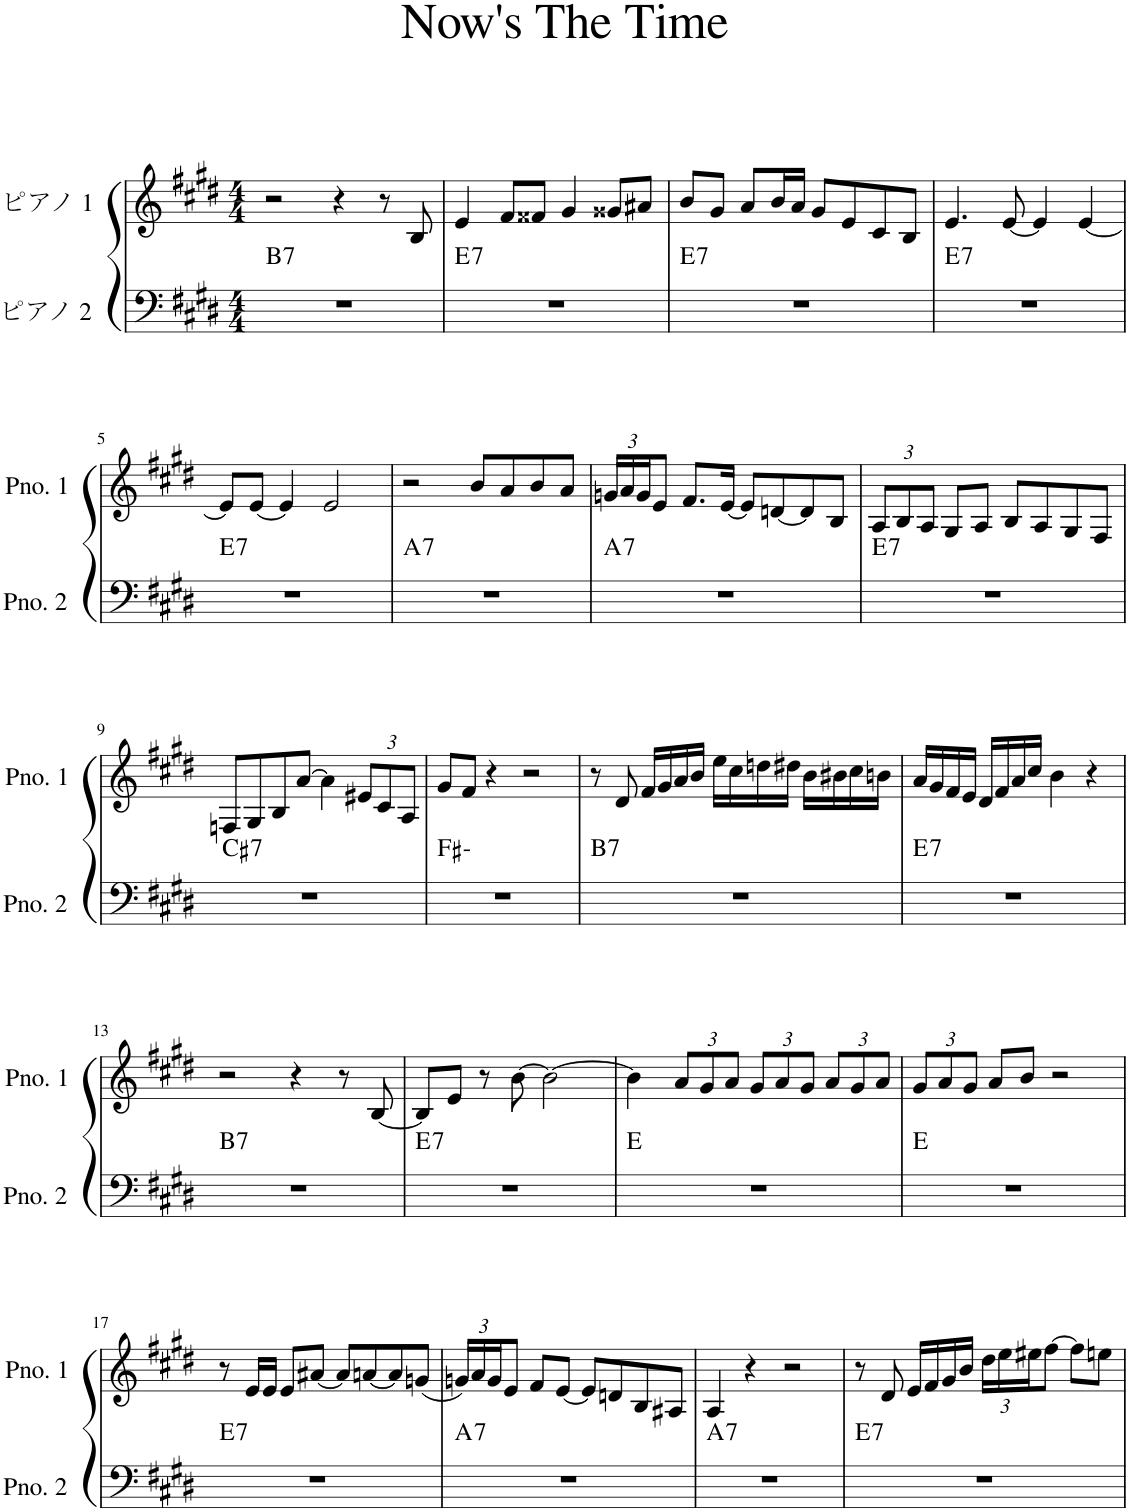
**kern	**harte	**kern
*part2	*part2	*part1
*staff2	*	*staff1
*I"ピアノ 2	*	*I"ピアノ 1
*clefF4	*	*clefG2
*k[f#c#g#d#]	*	*k[f#c#g#d#]
*M4/4	*	*M4/4
=1	=1	=1
!	!LO:H:kt=7	!
1r	B:7	2r
.	.	4r
.	.	8r
.	.	8B/
=2	=2	=2
!	!LO:H:kt=7	!
1r	E:7	4e/
.	.	8f#/L
.	.	8f##X/J
.	.	4g#/
.	.	8g##X/L
.	.	8a#X/J
=3	=3	=3
!	!LO:H:kt=7	!
1r	E:7	8b/L
.	.	8g#/J
.	.	8a/L
.	.	16b/L
.	.	16a/JJ
.	.	8g#/L
.	.	8e/
.	.	8c#/
.	.	8B/J
=4	=4	=4
!	!LO:H:kt=7	!
1r	E:7	4.e/
.	.	[8e/
.	.	4e/]
.	.	[4e/
!!LO:LB:g=z
=5	=5	=5
!	!LO:H:kt=7	!
1r	E:7	8e/L]
.	.	[8e/J
.	.	4e/]
.	.	2e/
=6	=6	=6
!	!LO:H:kt=7	!
1r	A:7	2r
.	.	8b/L
.	.	8a/
.	.	8b/
.	.	8a/J
=7	=7	=7
*	*	*Xbrackettup
!	!LO:H:kt=7	!
1r	A:7	24gn/LL
.	.	24a/
.	.	24g/J
.	.	8e/J
.	.	8.f#/L
.	.	[16e/Jk
.	.	8e/L]
.	.	[8dn/
.	.	8d/]
.	.	8B/J
=8	=8	=8
!	!LO:H:kt=7	!
1r	E:7	12A/L
.	.	12B/
.	.	12A/J
.	.	8G#/L
.	.	8A/J
.	.	8B/L
.	.	8A/
.	.	8G#/
.	.	8F#/J
!!LO:LB:g=z
=9	=9	=9
!	!LO:H:kt=7	!
1r	C#:7	8Fn/L
.	.	8G#/
.	.	8B/
.	.	[8a/J
.	.	4a\]
.	.	12e#X/L
.	.	12c#/
.	.	12A/J
=10	=10	=10
1r	F#:min	8g#/L
.	.	8f#/J
.	.	4r
.	.	2r
=11	=11	=11
!	!LO:H:kt=7	!
1r	B:7	8r
.	.	8d#/
.	.	16f#/LL
.	.	16g#/
.	.	16a/
.	.	16b/JJ
.	.	16ee\LL
.	.	16cc#\
.	.	16ddn\
.	.	16dd#X\JJ
.	.	16b\LL
.	.	16b#X\
.	.	16cc#\
.	.	16bn\JJ
=12	=12	=12
!	!LO:H:kt=7	!
1r	E:7	16a/LL
.	.	16g#/
.	.	16f#/
.	.	16e/JJ
.	.	16d#/LL
.	.	16f#/
.	.	16a/
.	.	16cc#/JJ
.	.	4b\
.	.	4r
!!LO:LB:g=z
=13	=13	=13
!	!LO:H:kt=7	!
1r	B:7	2r
.	.	4r
.	.	8r
.	.	[8B/
=14	=14	=14
!	!LO:H:kt=7	!
1r	E:7	8B/L]
.	.	8e/J
.	.	8r
.	.	[8b\
.	.	2b\_
=15	=15	=15
1r	E:maj	4b\]
.	.	12a/L
.	.	12g#/
.	.	12a/J
.	.	12g#/L
.	.	12a/
.	.	12g#/J
.	.	12a/L
.	.	12g#/
.	.	12a/J
=16	=16	=16
1r	E:maj	12g#/L
.	.	12a/
.	.	12g#/J
.	.	8a/L
.	.	8b/J
.	.	2r
!!LO:LB:g=z
=17	=17	=17
!	!LO:H:kt=7	!
1r	E:7	8r
.	.	16e/LL
.	.	16e/JJ
.	.	8e/L
.	.	[8a#X/J
.	.	8a#/L]
.	.	[8an/
.	.	8a/]
.	.	(8gn/J
=18	=18	=18
!	!LO:H:kt=7	!
1r	A:7	24gn/LL)
.	.	24a/
.	.	24g/J
.	.	8e/J
.	.	8f#/L
.	.	[8e/J
.	.	8e/L]
.	.	8dn/
.	.	8B/
.	.	8A#X/J
=19	=19	=19
!	!LO:H:kt=7	!
1r	A:7	4A/
.	.	4r
.	.	2r
=20	=20	=20
!	!LO:H:kt=7	!
1r	E:7	8r
.	.	8d#/
.	.	16e/LL
.	.	16f#/
.	.	16g#/
.	.	16b/JJ
.	.	24dd#\LL
.	.	24ee\
.	.	24ee#X\J
.	.	[8ff#\J
.	.	8ff#\L]
.	.	8een\J
=	=	=
*-	*-	*-
